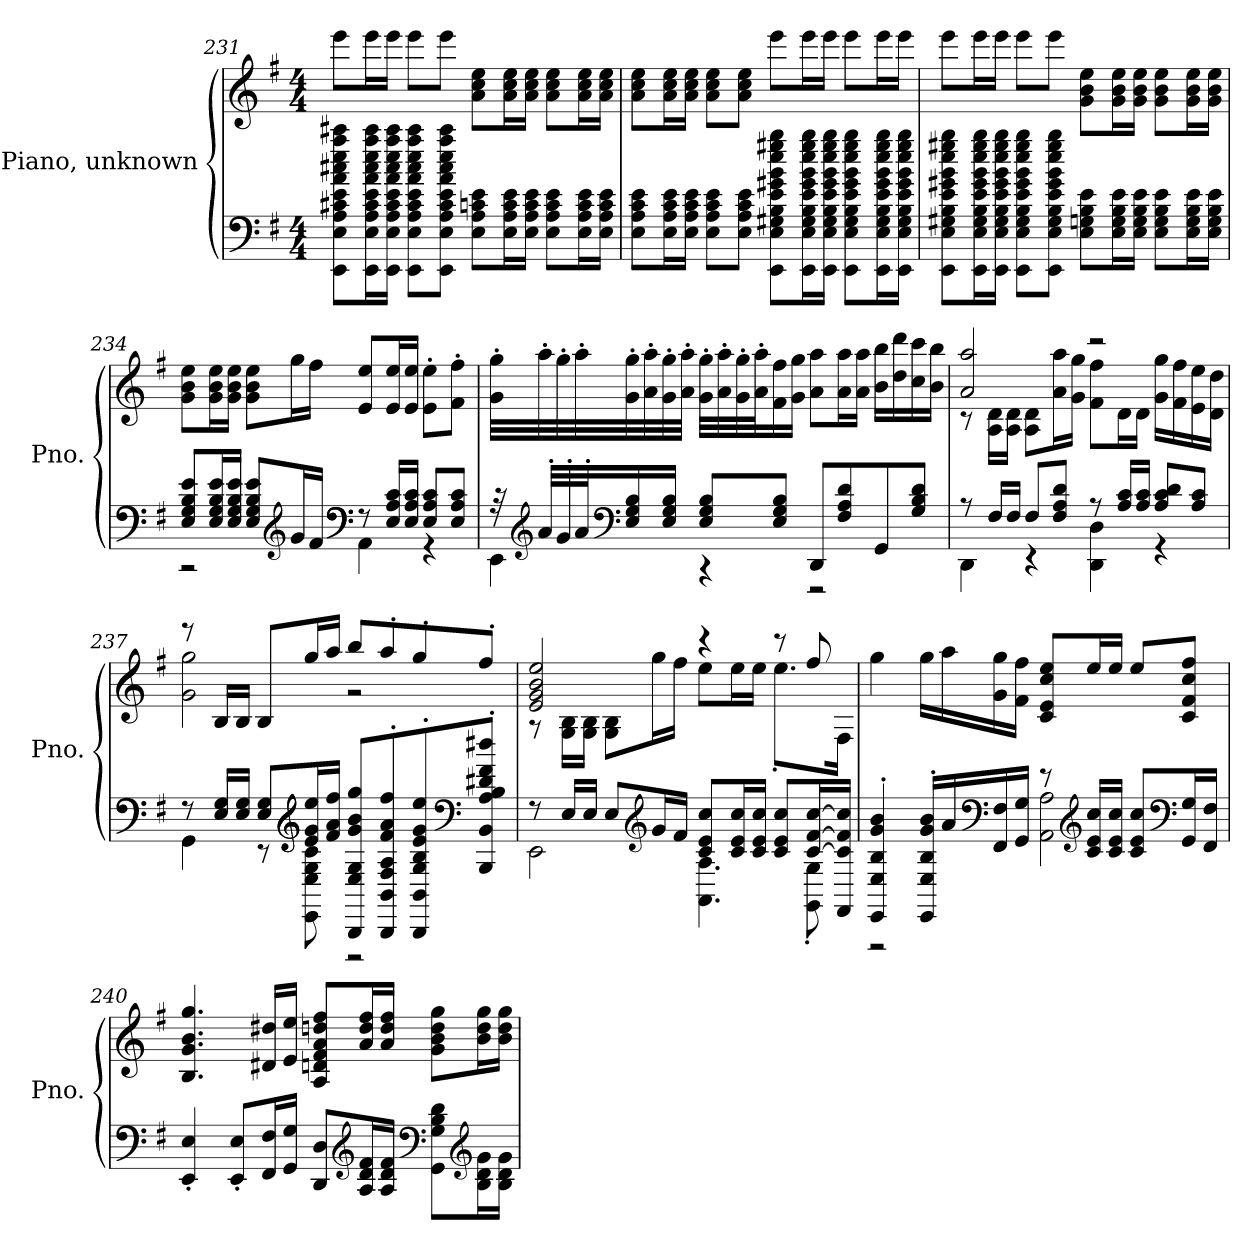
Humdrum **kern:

**kern	**kern
*part1	*part1
*staff2	*staff1
*I"Piano, unknown	*
*I'Pno.	*
!!LO:LB:g=z
*clefF4	*clefG2
*k[f#]	*k[f#]
*M4/4	*M4/4
=231	=231
8EE\ 8E\ 8A\ 8c#X\ 8e\ 8a\ 8cc#X\ 8ee\ 8aa\ 8ccc#X\L	8eee\L
16EE\ 16E\ 16A\ 16c#\ 16e\ 16a\ 16cc#\ 16ee\ 16aa\ 16ccc#\L	16eee\L
16EE\ 16E\ 16A\ 16c#\ 16e\ 16a\ 16cc#\ 16ee\ 16aa\ 16ccc#\JJ	16eee\JJ
8EE\ 8E\ 8A\ 8c#\ 8e\ 8a\ 8cc#\ 8ee\ 8aa\ 8ccc#\L	8eee\L
8EE\ 8E\ 8A\ 8c#\ 8e\ 8a\ 8cc#\ 8ee\ 8aa\ 8ccc#\J	8eee\J
8E\ 8A\ 8cn\ 8e\L	8a\ 8cc\ 8ee\L
16E\ 16A\ 16c\ 16e\L	16a\ 16cc\ 16ee\L
16E\ 16A\ 16c\ 16e\JJ	16a\ 16cc\ 16ee\JJ
8E\ 8A\ 8c\ 8e\L	8a\ 8cc\ 8ee\L
16E\ 16A\ 16c\ 16e\L	16a\ 16cc\ 16ee\L
16E\ 16A\ 16c\ 16e\JJ	16a\ 16cc\ 16ee\JJ
=232	=232
8E\ 8A\ 8c\ 8e\L	8a\ 8cc\ 8ee\L
16E\ 16A\ 16c\ 16e\L	16a\ 16cc\ 16ee\L
16E\ 16A\ 16c\ 16e\JJ	16a\ 16cc\ 16ee\JJ
8E\ 8A\ 8c\ 8e\L	8a\ 8cc\ 8ee\L
8E\ 8A\ 8c\ 8e\J	8a\ 8cc\ 8ee\J
8EE\ 8E\ 8G#X\ 8B\ 8e\ 8g#X\ 8b\ 8ee\ 8gg#X\ 8bb\L	8eee\L
16EE\ 16E\ 16G#\ 16B\ 16e\ 16g#\ 16b\ 16ee\ 16gg#\ 16bb\L	16eee\L
16EE\ 16E\ 16G#\ 16B\ 16e\ 16g#\ 16b\ 16ee\ 16gg#\ 16bb\JJ	16eee\JJ
8EE\ 8E\ 8G#\ 8B\ 8e\ 8g#\ 8b\ 8ee\ 8gg#\ 8bb\L	8eee\L
16EE\ 16E\ 16G#\ 16B\ 16e\ 16g#\ 16b\ 16ee\ 16gg#\ 16bb\L	16eee\L
16EE\ 16E\ 16G#\ 16B\ 16e\ 16g#\ 16b\ 16ee\ 16gg#\ 16bb\JJ	16eee\JJ
!!LO:LB:g=z
=233	=233
8EE\ 8E\ 8G#X\ 8B\ 8e\ 8g#X\ 8b\ 8ee\ 8gg#X\ 8bb\L	8eee\L
16EE\ 16E\ 16G#\ 16B\ 16e\ 16g#\ 16b\ 16ee\ 16gg#\ 16bb\L	16eee\L
16EE\ 16E\ 16G#\ 16B\ 16e\ 16g#\ 16b\ 16ee\ 16gg#\ 16bb\JJ	16eee\JJ
8EE\ 8E\ 8G#\ 8B\ 8e\ 8g#\ 8b\ 8ee\ 8gg#\ 8bb\L	8eee\L
8EE\ 8E\ 8G#\ 8B\ 8e\ 8g#\ 8b\ 8ee\ 8gg#\ 8bb\J	8eee\J
8E\ 8Gn\ 8B\ 8e\L	8g\ 8b\ 8ee\L
16E\ 16G\ 16B\ 16e\L	16g\ 16b\ 16ee\L
16E\ 16G\ 16B\ 16e\JJ	16g\ 16b\ 16ee\JJ
8E\ 8G\ 8B\ 8e\L	8g\ 8b\ 8ee\L
16E\ 16G\ 16B\ 16e\L	16g\ 16b\ 16ee\L
16E\ 16G\ 16B\ 16e\JJ	16g\ 16b\ 16ee\JJ
=234	=234
*^	*
8E/ 8G/ 8B/ 8e/L	2r	8g\ 8b\ 8ee\L
16E/ 16G/ 16B/ 16e/L	.	16g\ 16b\ 16ee\L
16E/ 16G/ 16B/ 16e/JJ	.	16g\ 16b\ 16ee\JJ
8E/ 8G/ 8B/ 8e/L	.	8g\ 8b\ 8ee\L
*clefG2	*	*
16g/L	.	16gg\L
16f#/JJ	.	16ff#\JJ
*clefF4	*	*
8r	4AA\	8e/ 8ee/L
16E/ 16A/ 16c/LL	.	16e/ 16ee/L
16E/ 16A/ 16c/JJ	.	16e/ 16ee/JJ
8E/ 8A/ 8c/L	4r	8e\' 8ee\'L
8E/ 8A/ 8c/J	.	8f#\' 8ff#\'J
!!LO:LB:g=z
=235	=235	=235
32r	4EE\	32g\' 32gg\'LLL
*clefG2	*	*
32a'/LLL	.	32aa'\
32g'/	.	32gg'\
32a'/J	.	32aa'\
*clefF4	*	*
16E/ 16G/ 16B/	.	32g\' 32gg\'
.	.	32a\' 32aa\'
16E/ 16G/ 16B/JJ	.	32g\' 32gg\'
.	.	32a\' 32aa\'JJJ
8E/ 8G/ 8B/L	4r	32g\' 32gg\'LLL
.	.	32a\' 32aa\'
.	.	32g\' 32gg\'
.	.	32a\' 32aa\'J
8E/ 8G/ 8B/J	.	16f#\ 16ff#\
.	.	16g\ 16gg\JJ
8DD/L	2r	8a\ 8aa\L
8F#/ 8A/ 8d/	.	16a\ 16aa\L
.	.	16a\ 16aa\JJ
8GG/	.	16b\ 16bb\LL
.	.	16dd\ 16ddd\
8G/ 8B/ 8d/J	.	16cc\ 16ccc\
.	.	16b\ 16bb\JJ
=236	=236	=236
*	*	*^
8r	4DD\	2a/ 2aa/	8r
16F#/LL	.	.	16A\ 16d\LL
16F#/JJ	.	.	16A\ 16d\JJ
8F#/L	4r	.	8A\ 8d\L
8F#/ 8A/ 8d/J	.	.	16a\ 16aa\L
.	.	.	16g\ 16gg\JJ
8r	4DD\ 4D\	2r	8f#\ 8ff#\L
16A/ 16c/LL	.	.	16d\L
16A/ 16c/JJ	.	.	16d\JJ
8A/ 8c/ 8d/L	4r	.	16g\ 16gg\LL
.	.	.	16f#\ 16ff#\
8A/ 8c/J	.	.	16e\ 16ee\
.	.	.	16d\ 16dd\JJ
!!LO:LB:g=z	!!
=237	=237	=237	=237
8r	4GG\	8r	2g\ 2gg\
16E/ 16G/LL	.	16B/LL	.
16E/ 16G/JJ	.	16B/JJ	.
8E/ 8G/L	8r	8B/L	.
*clefG2	*	*	*
16e/ 16g/ 16ee/L	8EE\ 8E\ 8G\ 8c\	16gg/L	.
16f#/ 16a/ 16ff#/JJ	.	16aa/JJ	.
8BBB/ 8E/ 8G/ 8g/ 8b/ 8gg/L	2r	8bb/L	2r
8BBB/' 8BB/' 8F#/' 8A/' 8f#/' 8a/' 8ff#/'	.	8aa'/	.
8BBB/' 8BB/' 8G/' 8B/' 8e/' 8g/' 8ee/'	.	8gg'/	.
*clefF4	*	*	*
8BBB/' 8BB/' 8A/' 8B/' 8d#X/' 8f#/' 8dd#X/'J	.	8ff#'/J	.
=238	=238	=238	=238
8r	2EE\	2e/ 2g/ 2b/ 2ee/	8r
16E/LL	.	.	16G\ 16B\LL
16E/JJ	.	.	16G\ 16B\JJ
8E/L	.	.	8G\ 8B\L
*clefG2	*	*	*
16g/L	.	.	16gg\L
16f#/JJ	.	.	16ff#\JJ
8c/ 8e/ 8cc/L	4.AA\ 4.A\	4r	8ee\L
16c/ 16e/ 16cc/L	.	.	16ee\L
16c/ 16e/ 16cc/JJ	.	.	16ee\JJ
8c/ 8e/ 8cc/L	.	8r	8.ee'\L
[16c/ [16f#/ [16cc/L	8GG\' 8G\'	8ff#/	.
16FF#/ 16c/] 16f#/] 16cc/]JJ	.	.	16F#\Jk
*	*	*v	*v
!!LO:LB:g=z
=239	=239	=239
4EE/' 4E/' 4B/' 4g/' 4b/'	2r	4gg\
16EE/' 16E/' 16B/' 16g/' 16b/'LL	.	16gg\LL
16a/	.	16aa\
*clefF4	*	*
16FF#/ 16F#/	.	16g\ 16gg\
16GG/ 16G/JJ	.	16f#\ 16ff#\JJ
8r	2AA\ 2A\	8c/ 8e/ 8cc/ 8ee/L
*clefG2	*	*
16c/ 16e/ 16cc/LL	.	16ee/L
16c/ 16e/ 16cc/JJ	.	16ee/JJ
8c/ 8e/ 8cc/L	.	8ee/L
*clefF4	*	*
16GG/ 16G/L	.	8c/ 8f#/ 8cc/ 8ff#/J
16FF#/ 16F#/JJ	.	.
*v	*v	*
=240	=240
4EE/' 4E/'	4.B/ 4.g/ 4.b/ 4.gg/
8EE/' 8E/'L	.
16FF#/ 16F#/L	16d#X/ 16dd#X/LL
16GG/ 16G/JJ	16e/ 16ee/JJ
8DD/ 8D/L	8A/ 8dn/ 8f#/ 8a/ 8ddn/ 8ff#/L
*clefG2	*
16A/ 16d/ 16f#/L	16a/ 16dd/ 16ff#/L
16A/ 16d/ 16f#/JJ	16a/ 16dd/ 16ff#/JJ
*clefF4	*
8GG\ 8G\ 8B\ 8d\L	8g\ 8b\ 8dd\ 8gg\L
*clefG2	*
16B\ 16d\ 16g\L	16b\ 16dd\ 16gg\L
16B\ 16d\ 16g\JJ	16b\ 16dd\ 16gg\JJ
=	=
*-	*-
